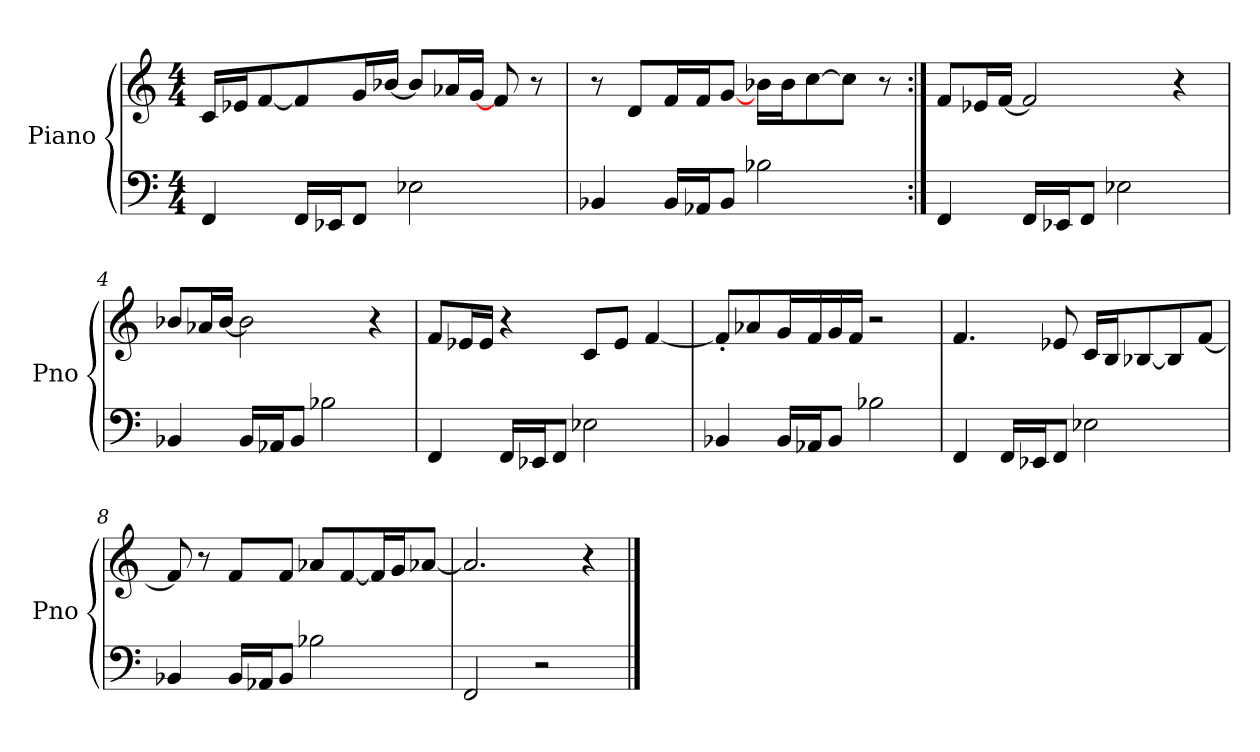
**kern	**kern
*part1	*part1
*staff2	*staff1
*I"Piano	*
*I'Pno	*
*clefF4	*clefG2
*k[]	*k[]
*C:	*C:
*M4/4	*M4/4
*MM104	*MM104
=1	=1
4FF	16cL
.	16e-X
.	[8f
16FFL	8f]
16EE-X	.
8FFJ	16g
.	[16b-XJ
2E-X	8b-L]
.	16a-X
.	[16gJ
.	8f
.	8r
=2	=2
4BB-X	8r
.	8dL
16BB-L	16f
16AA-X	16f
8BB-J	[8gJ
2B-X	16b-XL
.	16b-
.	[8cc
.	8ccJ]
.	8r
=3:|!	=3:|!
4FF	8fL
.	16e-X
.	[16fJ
16FFL	2f]
16EE-X	.
8FFJ	.
2E-X	.
.	4r
=4	=4
4BB-X	8b-XL
.	16a-X
.	[16b-J
16BB-L	2b-]
16AA-X	.
8BB-J	.
2B-X	.
.	4r
=5	=5
4FF	8fL
.	16e-X
.	16e-J
16FFL	4r
16EE-X	.
8FFJ	.
2E-X	8cL
.	8e-J
.	[4f
=6	=6
4BB-X	8f'L]
.	8a-X
16BB-L	16g
16AA-X	16f
8BB-J	16g
.	16fJ
2B-X	2r
=7	=7
4FF	4.f
16FFL	.
16EE-X	.
8FFJ	8e-X
2E-X	16cL
.	16B
.	[8B-X
.	8B-]
.	[8fJ
=8	=8
4BB-X	8f]
.	8r
16BB-L	8fL
16AA-X	.
8BB-J	8fJ
2B-X	8a-XL
.	[8f
.	16f]
.	16g
.	[8a-XJ
=9	=9
2FF	2.a-]
2r	.
.	4r
==	==
*-	*-
